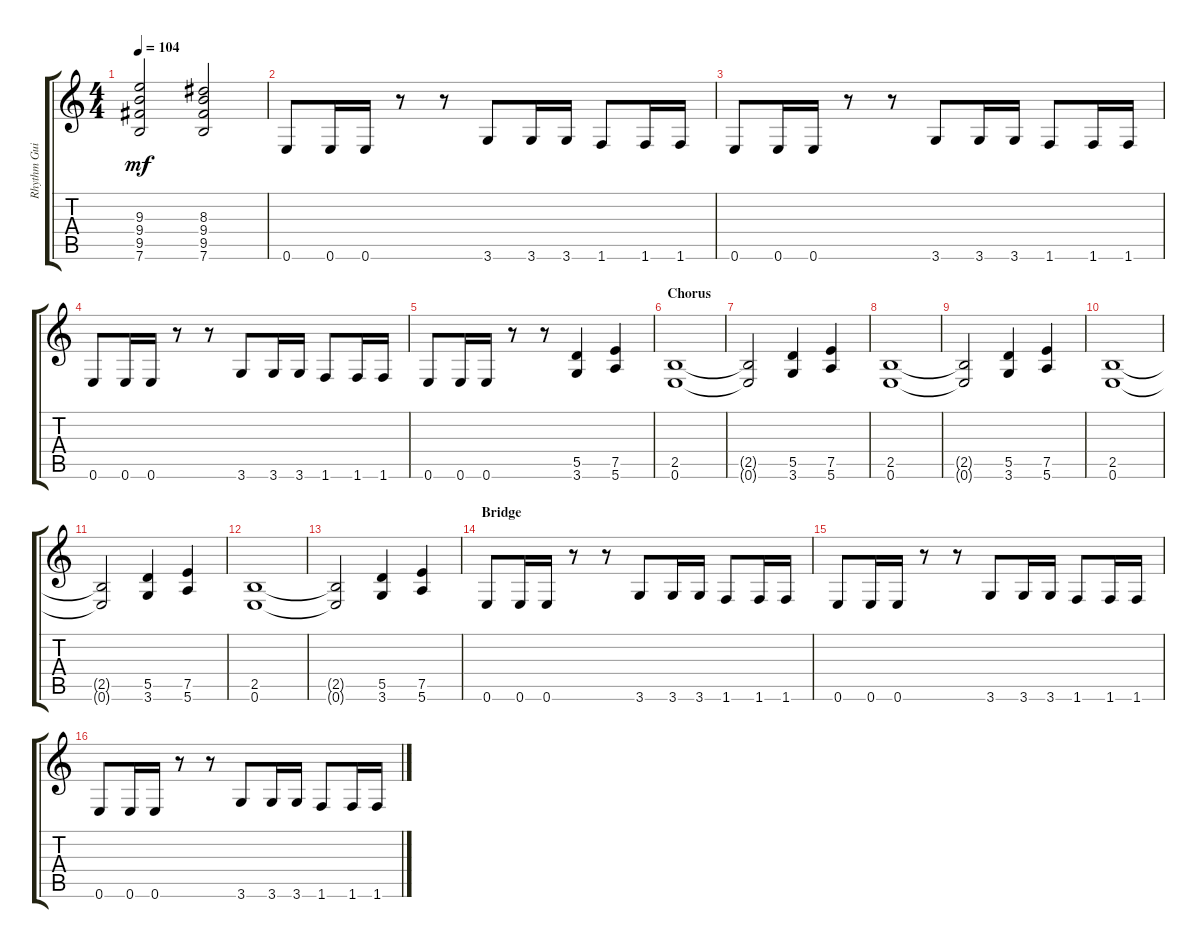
\track ("Rhythm Guitar" "Rhythm Gui") {instrument overdrivenguitar}
\staff {score tabs}
\tuning (E4 B3 G3 D3 A2 E2) {hide}
\ts (4 4)
\tempo 104
\clef g2
\ks c
(9.3 9.4 9.5 7.6).2{dy mf} (8.3 9.4 9.5 7.6).2 |
0.6.8 0.6.16 0.6.16 r.8 r.8 3.6.8 3.6.16 3.6.16 1.6.8 1.6.16 1.6.16 |
0.6.8 0.6.16 0.6.16 r.8 r.8 3.6.8 3.6.16 3.6.16 1.6.8 1.6.16 1.6.16 |
0.6.8 0.6.16 0.6.16 r.8 r.8 3.6.8 3.6.16 3.6.16 1.6.8 1.6.16 1.6.16 |
0.6.8 0.6.16 0.6.16 r.8 r.8 (5.5 3.6).4 (7.5 5.6).4 |
\section ("" "Chorus")
(2.5 0.6).1 |
(2.5{t} 0.6{t}).2 (5.5 3.6).4 (7.5 5.6).4 |
(2.5 0.6).1 |
(2.5{t} 0.6{t}).2 (5.5 3.6).4 (7.5 5.6).4 |
(2.5 0.6).1 |
(2.5{t} 0.6{t}).2 (5.5 3.6).4 (7.5 5.6).4 |
(2.5 0.6).1 |
(2.5{t} 0.6{t}).2 (5.5 3.6).4 (7.5 5.6).4 |
\section ("" "Bridge")
0.6.8 0.6.16 0.6.16 r.8 r.8 3.6.8 3.6.16 3.6.16 1.6.8 1.6.16 1.6.16 |
0.6.8 0.6.16 0.6.16 r.8 r.8 3.6.8 3.6.16 3.6.16 1.6.8 1.6.16 1.6.16 |
0.6.8 0.6.16 0.6.16 r.8 r.8 3.6.8 3.6.16 3.6.16 1.6.8 1.6.16 1.6.16
